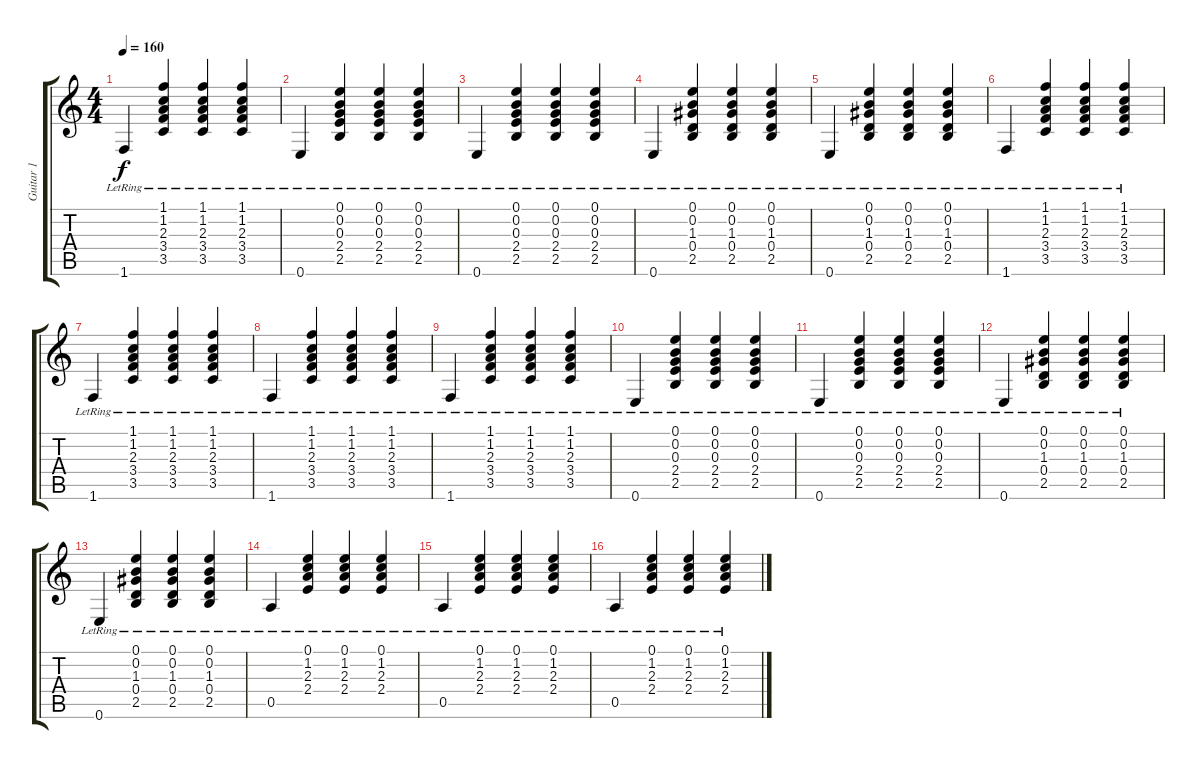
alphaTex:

\track ("Guitar 1" "Guitar 1") {instrument acousticguitarsteel}
\staff {score tabs}
\tuning (E4 B3 G3 D3 A2 E2) {hide}
\ts (4 4)
\tempo 160
\clef g2
\ks c
1.6{lr}.4{dy f} (1.1{lr} 1.2{lr} 2.3{lr} 3.4{lr} 3.5{lr}).4 (1.1{lr} 1.2{lr} 2.3{lr} 3.4{lr} 3.5{lr}).4 (1.1{lr} 1.2{lr} 2.3{lr} 3.4{lr} 3.5{lr}).4 |
0.6{lr}.4 (0.1{lr} 0.2{lr} 0.3{lr} 2.4{lr} 2.5{lr}).4 (0.1{lr} 0.2{lr} 0.3{lr} 2.4{lr} 2.5{lr}).4 (0.1{lr} 0.2{lr} 0.3{lr} 2.4{lr} 2.5{lr}).4 |
0.6{lr}.4 (0.1{lr} 0.2{lr} 0.3{lr} 2.4{lr} 2.5{lr}).4 (0.1{lr} 0.2{lr} 0.3{lr} 2.4{lr} 2.5{lr}).4 (0.1{lr} 0.2{lr} 0.3{lr} 2.4{lr} 2.5{lr}).4 |
0.6{lr}.4 (0.1{lr} 0.2{lr} 1.3{lr} 0.4{lr} 2.5{lr}).4 (0.1{lr} 0.2{lr} 1.3{lr} 0.4{lr} 2.5{lr}).4 (0.1{lr} 0.2{lr} 1.3{lr} 0.4{lr} 2.5{lr}).4 |
0.6{lr}.4 (0.1{lr} 0.2{lr} 1.3{lr} 0.4{lr} 2.5{lr}).4 (0.1{lr} 0.2{lr} 1.3{lr} 0.4{lr} 2.5{lr}).4 (0.1{lr} 0.2{lr} 1.3{lr} 0.4{lr} 2.5{lr}).4 |
1.6{lr}.4 (1.1{lr} 1.2{lr} 2.3{lr} 3.4{lr} 3.5{lr}).4 (1.1{lr} 1.2{lr} 2.3{lr} 3.4{lr} 3.5{lr}).4 (1.1{lr} 1.2{lr} 2.3{lr} 3.4{lr} 3.5{lr}).4 |
1.6{lr}.4 (1.1{lr} 1.2{lr} 2.3{lr} 3.4{lr} 3.5{lr}).4 (1.1{lr} 1.2{lr} 2.3{lr} 3.4{lr} 3.5{lr}).4 (1.1{lr} 1.2{lr} 2.3{lr} 3.4{lr} 3.5{lr}).4 |
1.6{lr}.4 (1.1{lr} 1.2{lr} 2.3{lr} 3.4{lr} 3.5{lr}).4 (1.1{lr} 1.2{lr} 2.3{lr} 3.4{lr} 3.5{lr}).4 (1.1{lr} 1.2{lr} 2.3{lr} 3.4{lr} 3.5{lr}).4 |
1.6{lr}.4 (1.1{lr} 1.2{lr} 2.3{lr} 3.4{lr} 3.5{lr}).4 (1.1{lr} 1.2{lr} 2.3{lr} 3.4{lr} 3.5{lr}).4 (1.1{lr} 1.2{lr} 2.3{lr} 3.4{lr} 3.5{lr}).4 |
0.6{lr}.4 (0.1{lr} 0.2{lr} 0.3{lr} 2.4{lr} 2.5{lr}).4 (0.1{lr} 0.2{lr} 0.3{lr} 2.4{lr} 2.5{lr}).4 (0.1{lr} 0.2{lr} 0.3{lr} 2.4{lr} 2.5{lr}).4 |
0.6{lr}.4 (0.1{lr} 0.2{lr} 0.3{lr} 2.4{lr} 2.5{lr}).4 (0.1{lr} 0.2{lr} 0.3{lr} 2.4{lr} 2.5{lr}).4 (0.1{lr} 0.2{lr} 0.3{lr} 2.4{lr} 2.5{lr}).4 |
0.6{lr}.4 (0.1{lr} 0.2{lr} 1.3{lr} 0.4{lr} 2.5{lr}).4 (0.1{lr} 0.2{lr} 1.3{lr} 0.4{lr} 2.5{lr}).4 (0.1{lr} 0.2{lr} 1.3{lr} 0.4{lr} 2.5{lr}).4 |
0.6{lr}.4 (0.1{lr} 0.2{lr} 1.3{lr} 0.4{lr} 2.5{lr}).4 (0.1{lr} 0.2{lr} 1.3{lr} 0.4{lr} 2.5{lr}).4 (0.1{lr} 0.2{lr} 1.3{lr} 0.4{lr} 2.5{lr}).4 |
0.5{lr}.4 (0.1{lr} 1.2{lr} 2.3{lr} 2.4{lr}).4 (0.1{lr} 1.2{lr} 2.3{lr} 2.4{lr}).4 (0.1{lr} 1.2{lr} 2.3{lr} 2.4{lr}).4 |
0.5{lr}.4 (0.1{lr} 1.2{lr} 2.3{lr} 2.4{lr}).4 (0.1{lr} 1.2{lr} 2.3{lr} 2.4{lr}).4 (0.1{lr} 1.2{lr} 2.3{lr} 2.4{lr}).4 |
0.5{lr}.4 (0.1{lr} 1.2{lr} 2.3{lr} 2.4{lr}).4 (0.1{lr} 1.2{lr} 2.3{lr} 2.4{lr}).4 (0.1{lr} 1.2{lr} 2.3{lr} 2.4{lr}).4
